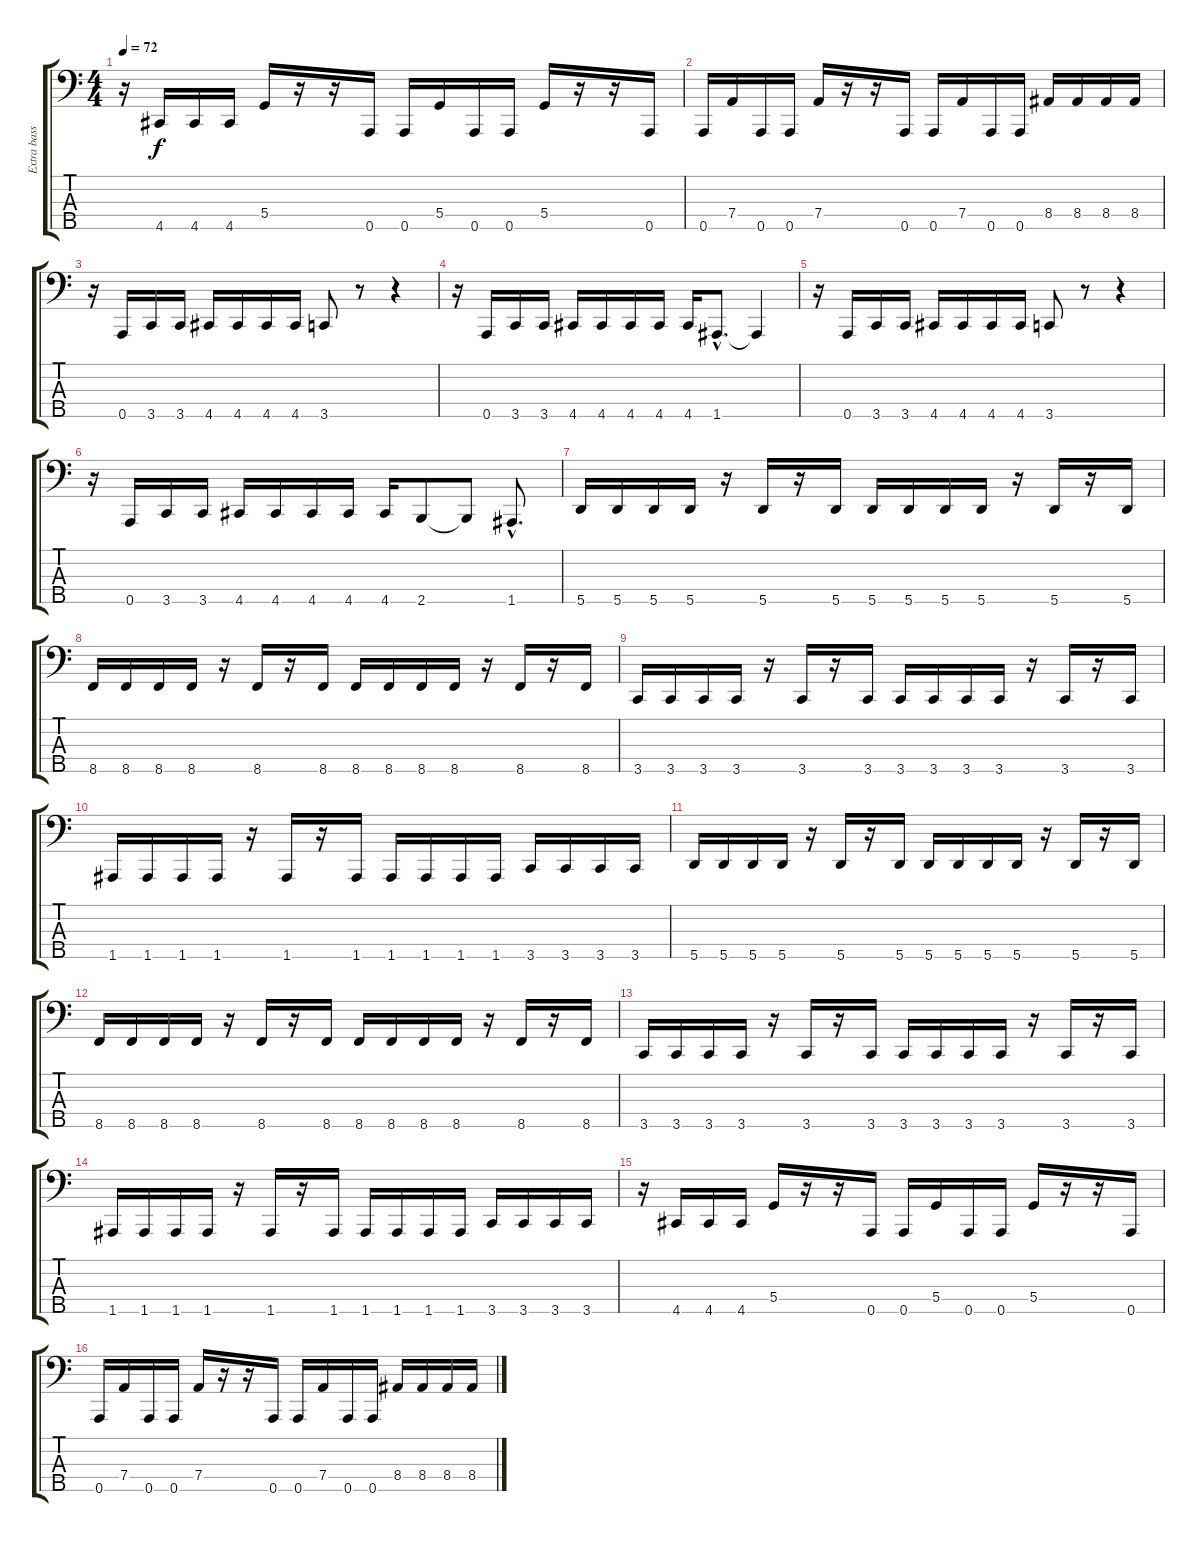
\track ("Extra bass" "Extra bass") {instrument electricbassfinger}
\staff {score tabs}
\tuning (F2 C2 G1 D1 A0) {hide}
\ts (4 4)
\tempo 72
\clef f4
\ks c
r.16{dy f} 4.5.16 4.5.16 4.5.16 5.4.16 r.16 r.16 0.5.16 0.5.16 5.4.16 0.5.16 0.5.16 5.4.16 r.16 r.16 0.5.16 |
0.5.16 7.4.16 0.5.16 0.5.16 7.4.16 r.16 r.16 0.5.16 0.5.16 7.4.16 0.5.16 0.5.16 8.4.16 8.4.16 8.4.16 8.4.16 |
r.16 0.5.16 3.5.16 3.5.16 4.5.16 4.5.16 4.5.16 4.5.16 3.5.8 r.8 r.4 |
r.16 0.5.16 3.5.16 3.5.16 4.5.16 4.5.16 4.5.16 4.5.16 4.5.16 1.5{hac}.8{d} 1.5{t}.4 |
r.16 0.5.16 3.5.16 3.5.16 4.5.16 4.5.16 4.5.16 4.5.16 3.5.8 r.8 r.4 |
r.16 0.5.16 3.5.16 3.5.16 4.5.16 4.5.16 4.5.16 4.5.16 4.5.16 2.5.8 2.5{t}.8 1.5{hac}.8{d} |
5.5.16 5.5.16 5.5.16 5.5.16 r.16 5.5.16 r.16 5.5.16 5.5.16 5.5.16 5.5.16 5.5.16 r.16 5.5.16 r.16 5.5.16 |
8.5.16 8.5.16 8.5.16 8.5.16 r.16 8.5.16 r.16 8.5.16 8.5.16 8.5.16 8.5.16 8.5.16 r.16 8.5.16 r.16 8.5.16 |
3.5.16 3.5.16 3.5.16 3.5.16 r.16 3.5.16 r.16 3.5.16 3.5.16 3.5.16 3.5.16 3.5.16 r.16 3.5.16 r.16 3.5.16 |
1.5.16 1.5.16 1.5.16 1.5.16 r.16 1.5.16 r.16 1.5.16 1.5.16 1.5.16 1.5.16 1.5.16 3.5.16 3.5.16 3.5.16 3.5.16 |
5.5.16 5.5.16 5.5.16 5.5.16 r.16 5.5.16 r.16 5.5.16 5.5.16 5.5.16 5.5.16 5.5.16 r.16 5.5.16 r.16 5.5.16 |
8.5.16 8.5.16 8.5.16 8.5.16 r.16 8.5.16 r.16 8.5.16 8.5.16 8.5.16 8.5.16 8.5.16 r.16 8.5.16 r.16 8.5.16 |
3.5.16 3.5.16 3.5.16 3.5.16 r.16 3.5.16 r.16 3.5.16 3.5.16 3.5.16 3.5.16 3.5.16 r.16 3.5.16 r.16 3.5.16 |
1.5.16 1.5.16 1.5.16 1.5.16 r.16 1.5.16 r.16 1.5.16 1.5.16 1.5.16 1.5.16 1.5.16 3.5.16 3.5.16 3.5.16 3.5.16 |
r.16 4.5.16 4.5.16 4.5.16 5.4.16 r.16 r.16 0.5.16 0.5.16 5.4.16 0.5.16 0.5.16 5.4.16 r.16 r.16 0.5.16 |
0.5.16 7.4.16 0.5.16 0.5.16 7.4.16 r.16 r.16 0.5.16 0.5.16 7.4.16 0.5.16 0.5.16 8.4.16 8.4.16 8.4.16 8.4.16
